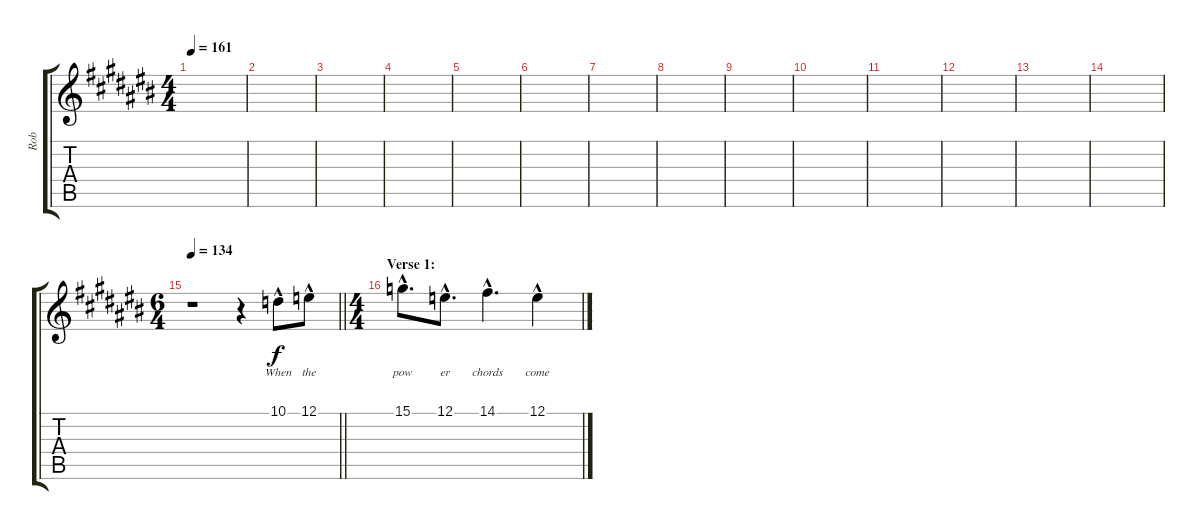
\track ("Rob" "Rob") {instrument lead2sawtooth}
\staff {score tabs}
\tuning (E4 B3 G3 D3 A2 E2) {hide}
\ts (4 4)
\tempo 161
\clef g2
\ks c#
|
|
|
|
|
|
|
|
|
|
|
|
|
|
\ts (6 4)
\tempo 134
\barLineRight lightlight
r.1 r.4 10.1{hac}.8{lyrics (0 "When") lyrics (1 "") lyrics (2 "") lyrics (3 "") lyrics (4 "")} 12.1{hac}.8{lyrics (0 "the") lyrics (1 "") lyrics (2 "") lyrics (3 "") lyrics (4 "")} |
\ts (4 4)
\section ("" "Verse 1:")
15.1{hac}.8{d lyrics (0 "pow") lyrics (1 "") lyrics (2 "") lyrics (3 "") lyrics (4 "")} 12.1{hac}.8{d lyrics (0 "er") lyrics (1 "") lyrics (2 "") lyrics (3 "") lyrics (4 "")} 14.1{hac}.4{d lyrics (0 "chords") lyrics (1 "") lyrics (2 "") lyrics (3 "") lyrics (4 "")} 12.1{hac}.4{lyrics (0 "come") lyrics (1 "") lyrics (2 "") lyrics (3 "") lyrics (4 "")}
